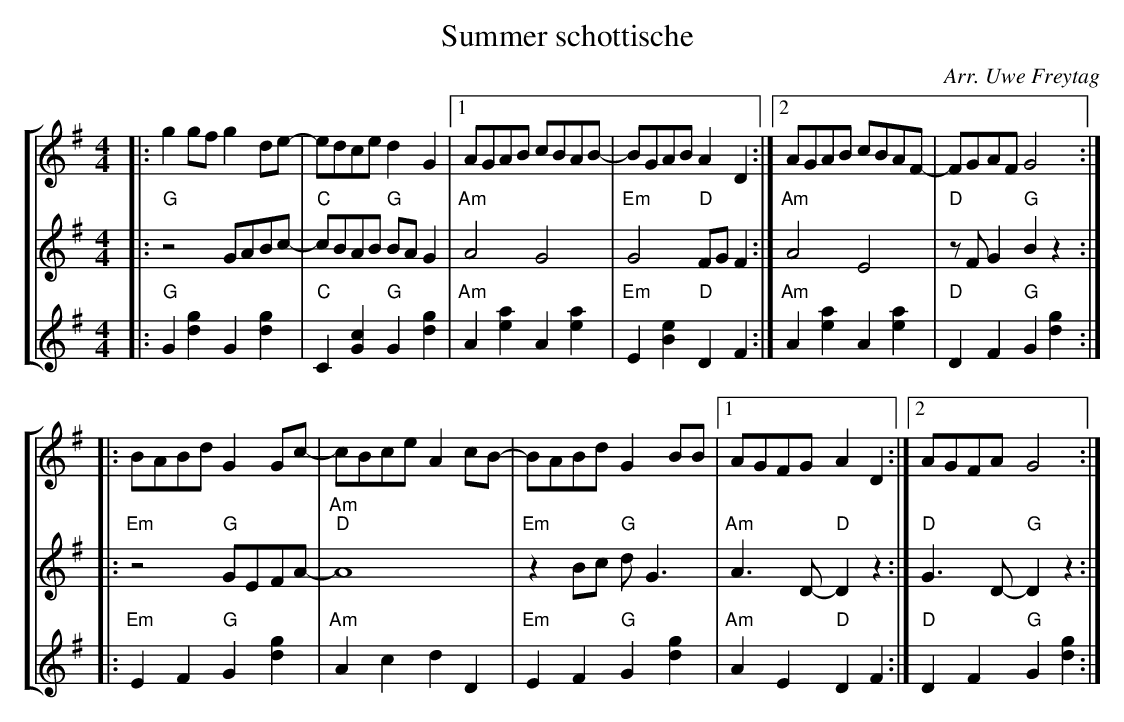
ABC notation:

X:1
T:Summer schottische
C:Arr. Uwe Freytag
%%score [ 1 | 2 | 3 ]
L:1/4
M:4/4
K:G
V:1
|: g g/f/ g d/e/- | e/d/c/e/ d G |1 A/G/A/B/ c/B/A/B/- | B/G/A/B/ A D :|2  A/G/A/B/ c/B/A/F/- | F/G/A/F/ G2 :|
|:B/A/B/d/ G G/c/- | c/B/c/e/ A c/B/- |  B/A/B/d/ G B/B/ |1 A/G/F/G/ A D :|2 A/G/F/A/ G2 :|
V:2
|: "G" z2 G/A/B/c/- | "C" c/B/A/B/ "G" B/A/ G | "Am" A2 G2 | "Em" G2 "D" F/G/ F :|  "Am" A2 E2 | "D" z/ F/ G "G" B z :|
|:"Em" z2 "G" G/E/F/A/- | "Am" "D" A4 |  "Em" z B/c/ "G" d/ G3/2 | "Am" A3/2 D/- "D" D z :| "D" G3/2 D/- "G" D z :|
V:3
|: "G" G [dg] G [dg] | "C" C [Gc] "G" G [dg] | "Am" A [ea] A [ea] | "Em" E [Be] "D" D F :|  "Am" A [ea] A [ea] | "D" D F "G" G [dg] :|
|:"Em" E F "G" G [dg] | "Am" A c d D |  "Em" E F "G" G [dg] | "Am" A E "D" D F :| "D" D F "G" G [dg] :|
